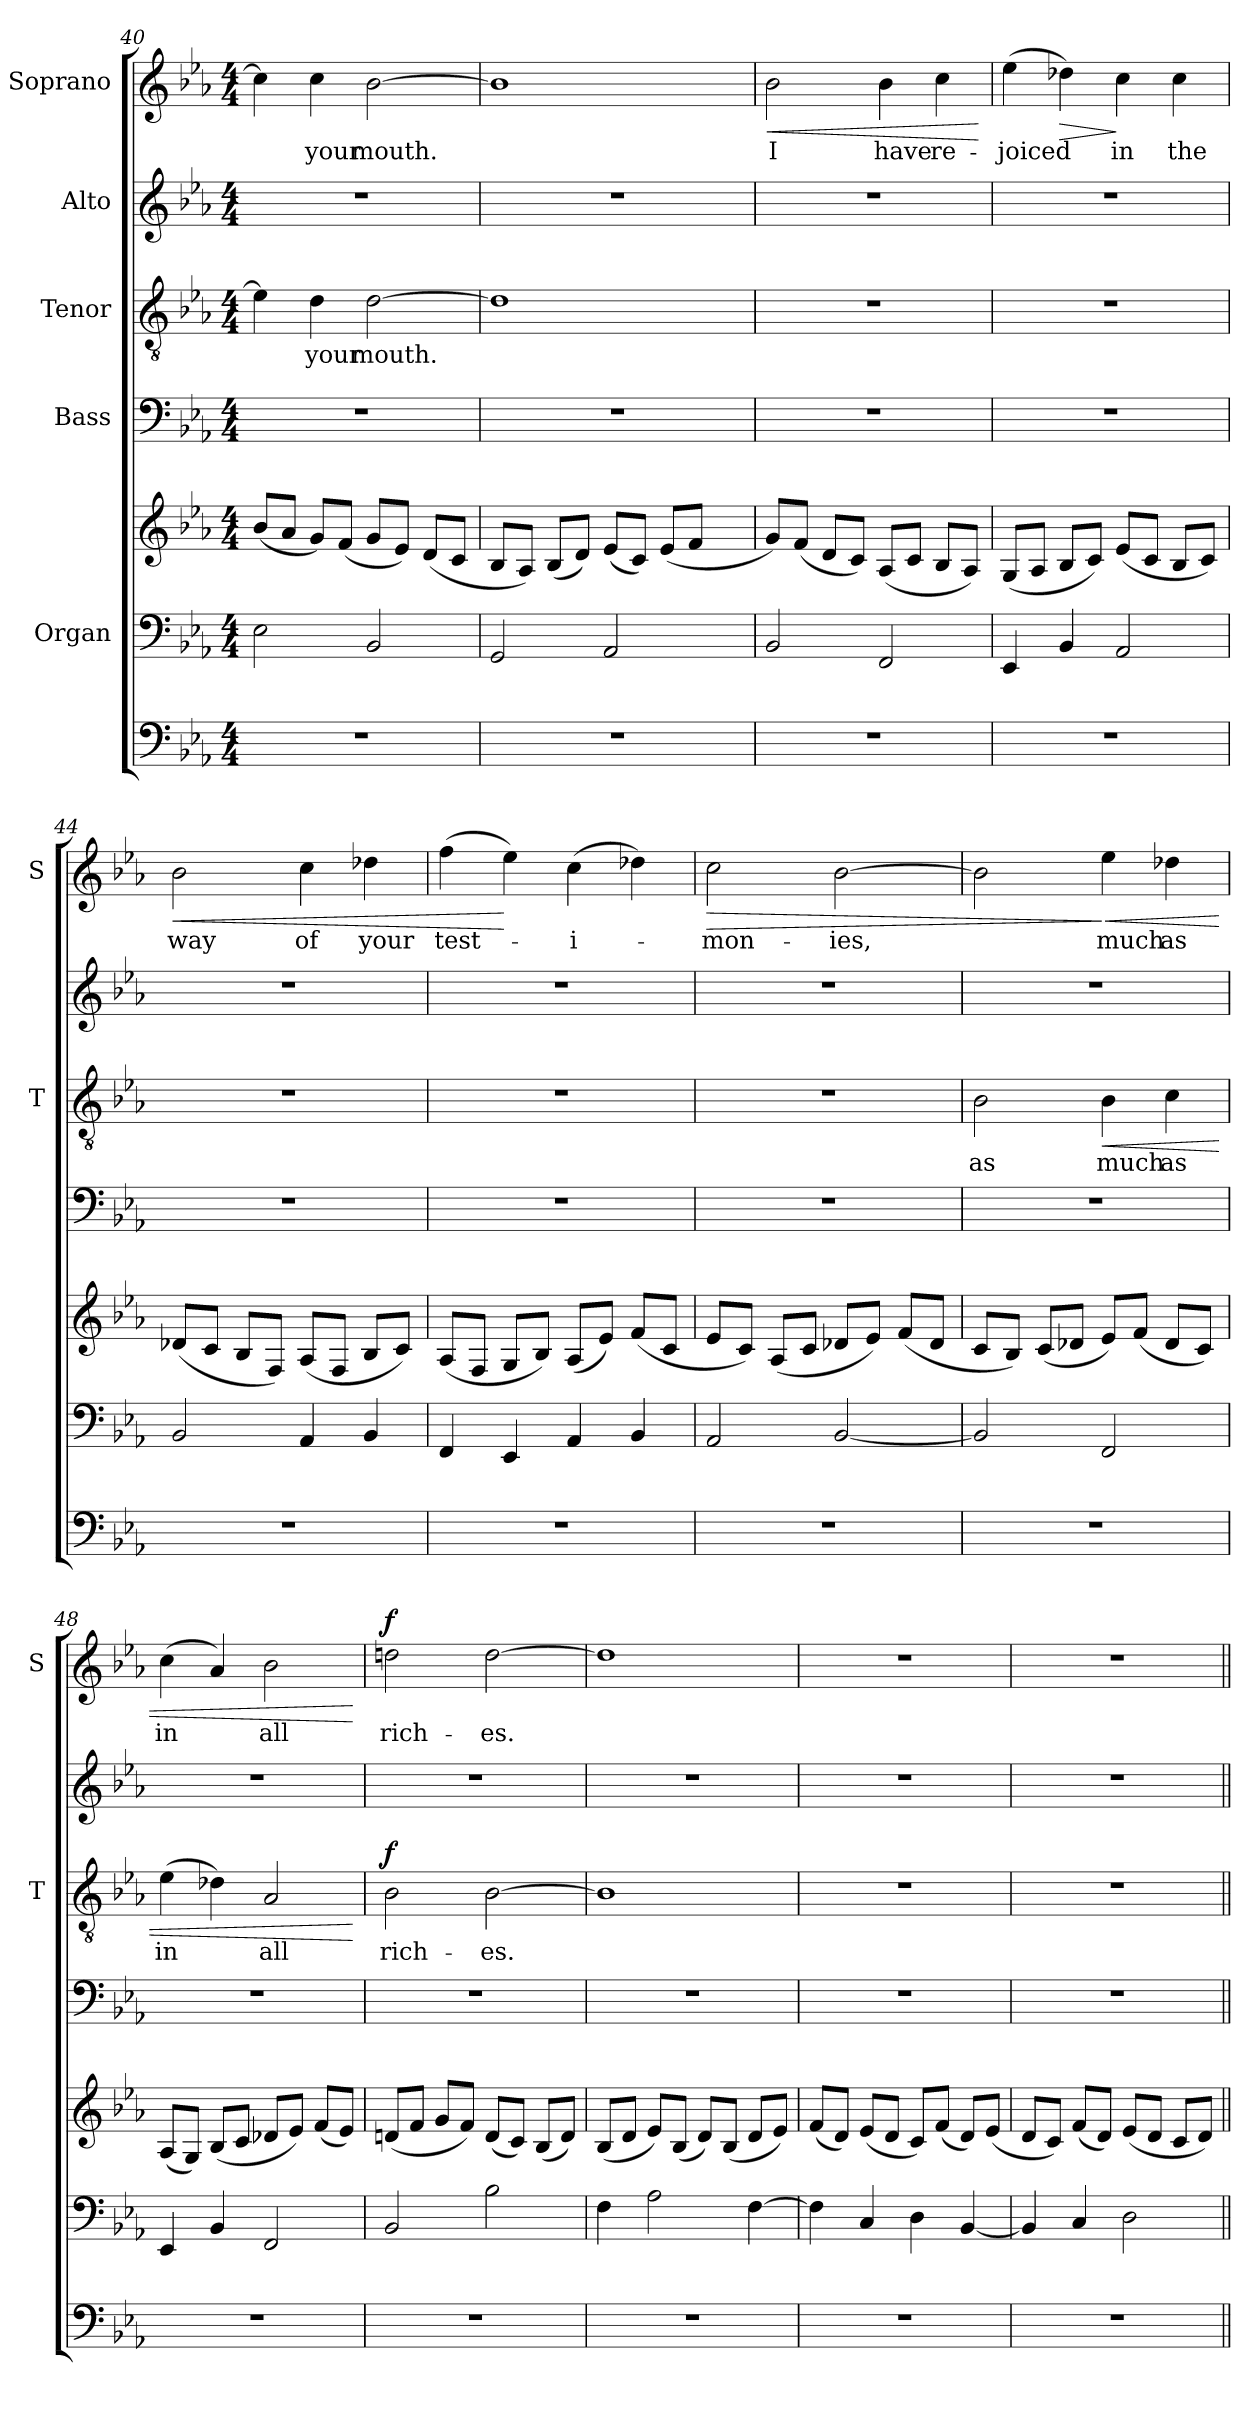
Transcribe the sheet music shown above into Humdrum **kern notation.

**kern	**kern	**kern	**kern	**kern	**text	**dynam	**kern	**kern	**text	**dynam
*part6	*part5	*part5	*part4	*part3	*part3	*part3	*part2	*part1	*part1	*part1
*staff7	*staff6	*staff5	*staff4	*staff3	*staff3	*staff3	*staff2	*staff1	*staff1	*staff1
*	*I"Organ	*	*I"Bass	*I"Tenor	*	*	*I"Alto	*I"Soprano	*	*
*	*	*	*	*I'T	*	*	*	*I'S	*	*
*clefF4	*clefF4	*clefG2	*clefF4	*clefGv2	*	*	*clefG2	*clefG2	*	*
*	*	*	*ITrd7c12	*	*	*	*	*	*	*
*k[b-e-a-]	*k[b-e-a-]	*k[b-e-a-]	*k[b-e-a-]	*k[b-e-a-]	*	*	*k[b-e-a-]	*k[b-e-a-]	*	*
*E-:	*E-:	*E-:	*E-:	*E-:	*	*	*E-:	*E-:	*	*
*M4/4	*M4/4	*M4/4	*M4/4	*M4/4	*	*	*M4/4	*M4/4	*	*
=40	=40	=40	=40	=40	=40	=40	=40	=40	=40	=40
1r	2E-\	(<8b-/L	1r	4e-\]	.	.	1r	4cc\]	.	.
.	.	8a-/J	.	.	.	.	.	.	.	.
!	!	!	!	!	!LO:LY:b	!	!	!	!LO:LY:b	!
.	.	8g/L)	.	4d\	your	.	.	4cc\	your	.
.	.	(<8f/J	.	.	.	.	.	.	.	.
!	!	!	!	!	!LO:LY:b	!	!	!	!LO:LY:b	!
.	2BB-/	8g/L	.	[>2d\	mouth.	.	.	[>2b-\	mouth.	.
.	.	8e-/J)	.	.	.	.	.	.	.	.
.	.	(<8d/L	.	.	.	.	.	.	.	.
.	.	8c/J	.	.	.	.	.	.	.	.
=41	=41	=41	=41	=41	=41	=41	=41	=41	=41	=41
1r	2GG/	8B-/L	1r	1d]	.	.	1r	1b-]	.	.
.	.	8A-/J)	.	.	.	.	.	.	.	.
.	.	(<8B-/L	.	.	.	.	.	.	.	.
.	.	8d/J)	.	.	.	.	.	.	.	.
.	2AA-/	(<8e-/L	.	.	.	.	.	.	.	.
.	.	8c/J)	.	.	.	.	.	.	.	.
.	.	(<8e-/L	.	.	.	.	.	.	.	.
.	.	8f/J	.	.	.	.	.	.	.	.
=42	=42	=42	=42	=42	=42	=42	=42	=42	=42	=42
!	!	!	!	!	!	!	!	!	!LO:LY:b	!LO:HP:b
1r	2BB-/	8g/L)	1r	1r	.	.	1r	2b-\	I	<
.	.	(<8f/J	.	.	.	.	.	.	.	.
.	.	8d/L	.	.	.	.	.	.	.	.
.	.	8c/J)	.	.	.	.	.	.	.	.
!	!	!	!	!	!	!	!	!	!LO:LY:b	!
.	2FF/	(<8A-/L	.	.	.	.	.	4b-\	have	.
.	.	8c/J	.	.	.	.	.	.	.	.
!	!	!	!	!	!	!	!	!	!LO:LY:b	!
.	.	8B-/L	.	.	.	.	.	4cc\	re-	.
.	.	8A-/J)	.	.	.	.	.	.	.	.
.	.	.	.	.	.	.	.	.	.	[
!!LO:PB:g=z
=43	=43	=43	=43	=43	=43	=43	=43	=43	=43	=43
!	!	!	!	!	!	!	!	!	!LO:LY:b	!
1r	4EE-/	(<8G/L	1r	1r	.	.	1r	(>4ee-\	-joiced	.
.	.	8A-/J	.	.	.	.	.	.	.	.
!	!	!	!	!	!	!	!	!	!	!LO:HP:b
.	4BB-/	8B-/L	.	.	.	.	.	4dd-X\)	.	>
.	.	8c/J)	.	.	.	.	.	.	.	.
!	!	!	!	!	!	!	!	!	!LO:LY:b	!
.	2AA-/	(<8e-/L	.	.	.	.	.	4cc\	in	]
.	.	8c/J	.	.	.	.	.	.	.	.
!	!	!	!	!	!	!	!	!	!LO:LY:b	!
.	.	8B-/L	.	.	.	.	.	4cc\	the	.
.	.	8c/J)	.	.	.	.	.	.	.	.
=44	=44	=44	=44	=44	=44	=44	=44	=44	=44	=44
!	!	!	!	!	!	!	!	!	!LO:LY:b	!LO:HP:b
1r	2BB-/	(<8d-X/L	1r	1r	.	.	1r	2b-\	way	<
.	.	8c/J	.	.	.	.	.	.	.	.
.	.	8B-/L	.	.	.	.	.	.	.	.
.	.	8F/J)	.	.	.	.	.	.	.	.
!	!	!	!	!	!	!	!	!	!LO:LY:b	!
.	4AA-/	(<8A-/L	.	.	.	.	.	4cc\	of	.
.	.	8F/J	.	.	.	.	.	.	.	.
!	!	!	!	!	!	!	!	!	!LO:LY:b	!
.	4BB-/	8B-/L	.	.	.	.	.	4dd-X\	your	.
.	.	8c/J)	.	.	.	.	.	.	.	.
=45	=45	=45	=45	=45	=45	=45	=45	=45	=45	=45
!	!	!	!	!	!	!	!	!	!LO:LY:b	!
1r	4FF/	(<8A-/L	1r	1r	.	.	1r	(>4ff\	test-	.
.	.	8F/J	.	.	.	.	.	.	.	.
.	4EE-/	8G/L	.	.	.	.	.	4ee-\)	.	[
.	.	8B-/J)	.	.	.	.	.	.	.	.
!	!	!	!	!	!	!	!	!	!LO:LY:b	!
.	4AA-/	(<8A-/L	.	.	.	.	.	(>4cc\	-i-	.
.	.	8e-/J)	.	.	.	.	.	.	.	.
.	4BB-/	(<8f/L	.	.	.	.	.	4dd-X\)	.	.
.	.	8c/J	.	.	.	.	.	.	.	.
=46	=46	=46	=46	=46	=46	=46	=46	=46	=46	=46
!	!	!	!	!	!	!	!	!	!LO:LY:b	!LO:HP:b
1r	2AA-/	8e-/L	1r	1r	.	.	1r	2cc\	-mon-	>
.	.	8c/J)	.	.	.	.	.	.	.	.
.	.	(<8A-/L	.	.	.	.	.	.	.	.
.	.	8c/J	.	.	.	.	.	.	.	.
!	!	!	!	!	!	!	!	!	!LO:LY:b	!
.	[<2BB-/	8d-X/L	.	.	.	.	.	[>2b-\	-ies,	.
.	.	8e-/J)	.	.	.	.	.	.	.	.
.	.	(<8f/L	.	.	.	.	.	.	.	.
.	.	8d-/J	.	.	.	.	.	.	.	.
=47	=47	=47	=47	=47	=47	=47	=47	=47	=47	=47
!	!	!	!	!	!LO:LY:b	!	!	!	!	!
1r	2BB-/]	8c/L	1r	2B-\	as	.	1r	2b-\]	.	.
.	.	8B-/J)	.	.	.	.	.	.	.	.
.	.	(<8c/L	.	.	.	.	.	.	.	.
.	.	8d-X/J	.	.	.	.	.	.	.	.
!	!	!	!	!	!LO:LY:b	!LO:HP:b	!	!	!LO:LY:b	!LO:HP:n=1:b
.	2FF/	8e-/L)	.	4B-\	much	<	.	4ee-\	much	] <
.	.	(<8f/J	.	.	.	.	.	.	.	.
!	!	!	!	!	!LO:LY:b	!	!	!	!LO:LY:b	!
.	.	8d-/L	.	4c\	as	.	.	4dd-X\	as	.
.	.	8c/J)	.	.	.	.	.	.	.	.
=48	=48	=48	=48	=48	=48	=48	=48	=48	=48	=48
!	!	!	!	!	!LO:LY:b	!	!	!	!LO:LY:b	!
1r	4EE-/	(<8A-/L	1r	(>4e-\	in	.	1r	(>4cc\	in	.
.	.	8G/J)	.	.	.	.	.	.	.	.
.	4BB-/	(<8B-/L	.	4d-X\)	.	.	.	4a-/)	.	.
.	.	8c/J	.	.	.	.	.	.	.	.
!	!	!	!	!	!LO:LY:b	!	!	!	!LO:LY:b	!
.	2FF/	8d-X/L	.	2A-/	all	.	.	2b-\	all	.
.	.	8e-/J)	.	.	.	.	.	.	.	.
.	.	(<8f/L	.	.	.	.	.	.	.	.
.	.	8e-/J)	.	.	.	.	.	.	.	.
.	.	.	.	.	.	[	.	.	.	[
=49	=49	=49	=49	=49	=49	=49	=49	=49	=49	=49
!	!	!	!	!	!LO:LY:b	!LO:DY:a	!	!	!LO:LY:b	!LO:DY:a
1r	2BB-/	(<8dn/L	1r	2B-\	rich-	f	1r	2ddn\	rich-	f
.	.	8f/J	.	.	.	.	.	.	.	.
.	.	8g/L	.	.	.	.	.	.	.	.
.	.	8f/J)	.	.	.	.	.	.	.	.
!	!	!	!	!	!LO:LY:b	!	!	!	!LO:LY:b	!
.	2B-\	(<8d/L	.	[>2B-\	-es.	.	.	[>2dd\	-es.	.
.	.	8c/J)	.	.	.	.	.	.	.	.
.	.	(<8B-/L	.	.	.	.	.	.	.	.
.	.	8d/J)	.	.	.	.	.	.	.	.
=50	=50	=50	=50	=50	=50	=50	=50	=50	=50	=50
1r	4F\	(<8B-/L	1r	1B-]	.	.	1r	1dd]	.	.
.	.	8d/J	.	.	.	.	.	.	.	.
.	2A-\	8e-/L)	.	.	.	.	.	.	.	.
.	.	(<8B-/J	.	.	.	.	.	.	.	.
.	.	8d/L)	.	.	.	.	.	.	.	.
.	.	(<8B-/J	.	.	.	.	.	.	.	.
.	[>4F\	8d/L	.	.	.	.	.	.	.	.
.	.	8e-/J)	.	.	.	.	.	.	.	.
!!LO:PB:g=z
=51	=51	=51	=51	=51	=51	=51	=51	=51	=51	=51
1r	4F\]	(<8f/L	1r	1r	.	.	1r	1r	.	.
.	.	8d/J)	.	.	.	.	.	.	.	.
.	4C/	(<8e-/L	.	.	.	.	.	.	.	.
.	.	8d/J	.	.	.	.	.	.	.	.
.	4D\	8c/L)	.	.	.	.	.	.	.	.
.	.	(<8f/J	.	.	.	.	.	.	.	.
.	[<4BB-/	8d/L)	.	.	.	.	.	.	.	.
.	.	(<8e-/J	.	.	.	.	.	.	.	.
=52	=52	=52	=52	=52	=52	=52	=52	=52	=52	=52
1r	4BB-/]	8d/L	1r	1r	.	.	1r	1r	.	.
.	.	8c/J)	.	.	.	.	.	.	.	.
.	4C/	(<8f/L	.	.	.	.	.	.	.	.
.	.	8d/J)	.	.	.	.	.	.	.	.
.	2D\	(<8e-/L	.	.	.	.	.	.	.	.
.	.	8d/J	.	.	.	.	.	.	.	.
.	.	8c/L	.	.	.	.	.	.	.	.
.	.	8d/J)	.	.	.	.	.	.	.	.
=||	=||	=||	=||	=||	=||	=||	=||	=||	=||	=||
*-	*-	*-	*-	*-	*-	*-	*-	*-	*-	*-
